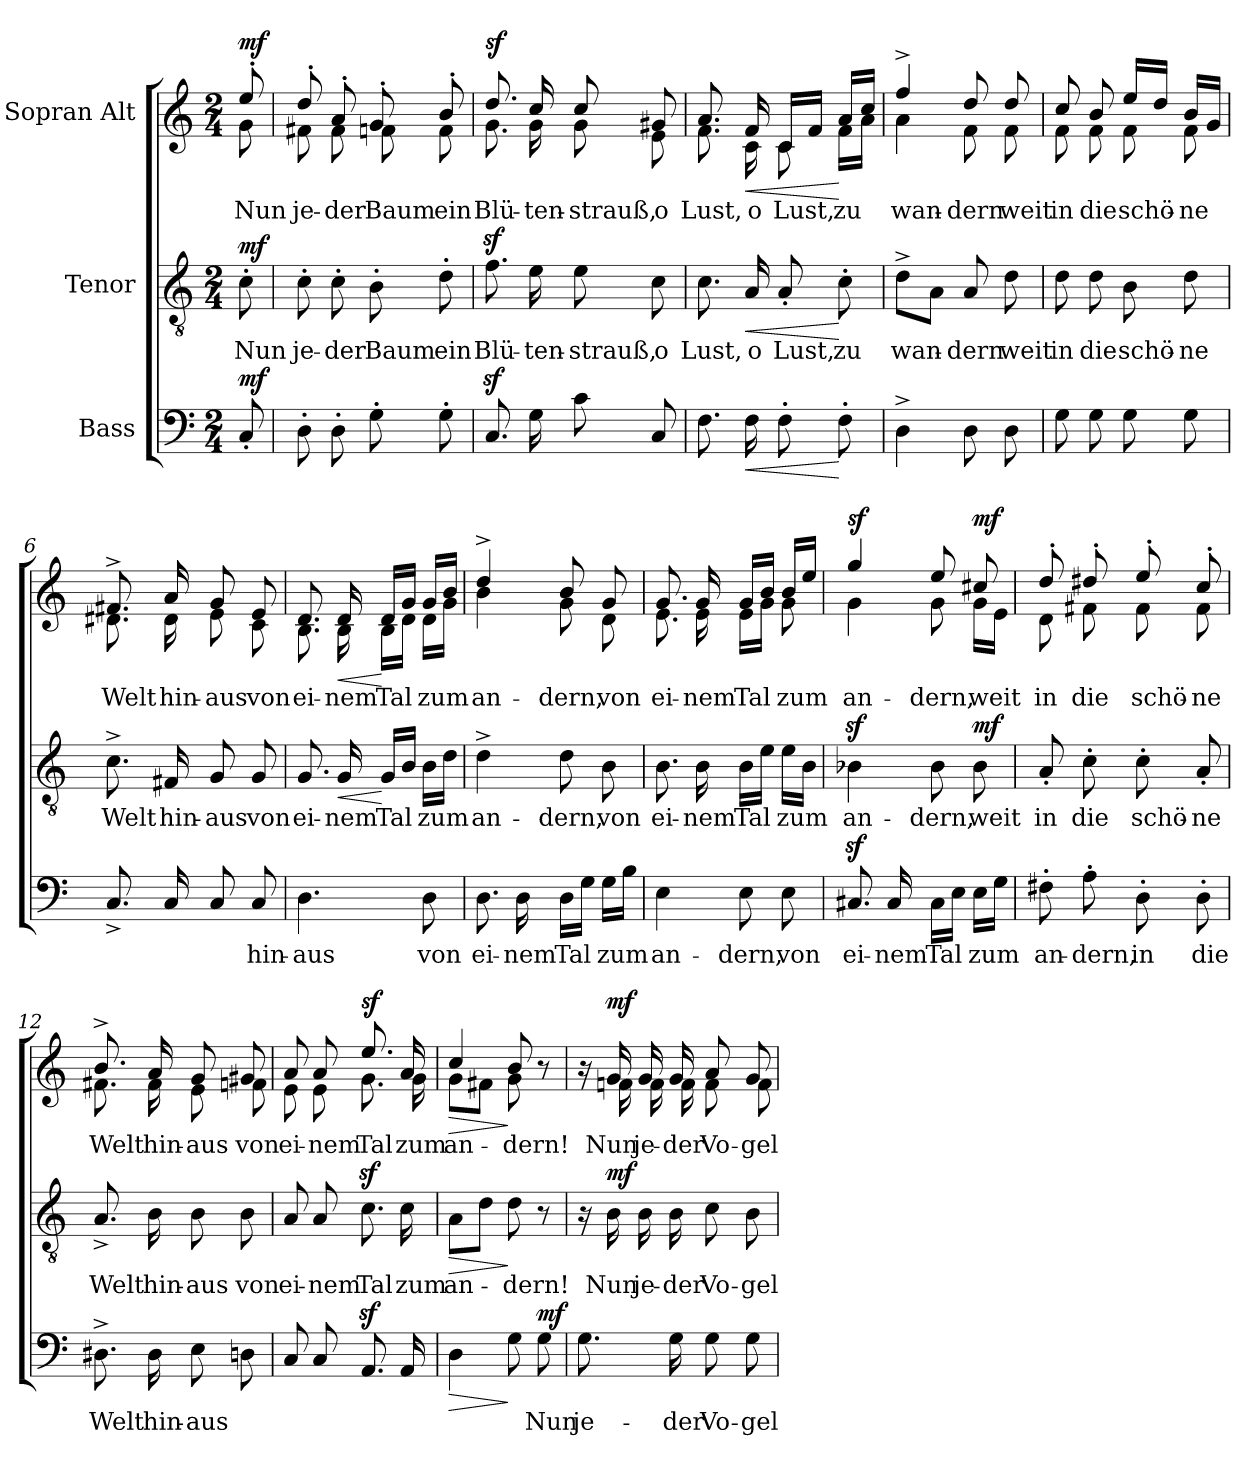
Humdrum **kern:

**kern	**text	**dynam	**kern	**text	**dynam	**kern	**text	**dynam
*part3	*part3	*part3	*part2	*part2	*part2	*part1	*part1	*part1
*staff3	*staff3	*staff3	*staff2	*staff2	*staff2	*staff1	*staff1	*staff1
*I"Bass	*	*	*I"Tenor	*	*	*I"Sopran Alt	*	*
*clefF4	*	*	*clefGv2	*	*	*clefG2	*	*
*k[]	*	*	*k[]	*	*	*k[]	*	*
*M2/4	*	*	*M2/4	*	*	*M2/4	*	*
=	=	=	=	=	=	=	=	=
!	!	!	!	!	!	!LO:TX:a:B:t=Leicht und belebt	!	!
!	!	!LO:DY:a	!	!LO:LY:b	!LO:DY:a	!	!LO:LY:b	!LO:DY:a
*	*	*	*	*	*	*^	*	*
8C'/	.	mf	8c'\	Nun	mf	8ee'/	8g\	Nun	mf
=1	=1	=1	=1	=1	=1	=1	=1	=1	=1
!	!	!	!	!LO:LY:b	!	!	!	!LO:LY:b	!
8D'\	.	.	8c'\	je-	.	8dd'/	8f#X\	je-	.
!	!	!	!	!LO:LY:b	!	!	!	!LO:LY:b	!
8D'\	.	.	8c'\	-der	.	8a'/	8f#\	-der	.
!	!	!	!	!LO:LY:b	!	!	!	!LO:LY:b	!
8G'\	.	.	8B'\	Baum	.	8g'/	8fn\	Baum	.
!	!	!	!	!LO:LY:b	!	!	!	!LO:LY:b	!
8G'\	.	.	8d'\	ein	.	8b'/	8f\	ein	.
=2	=2	=2	=2	=2	=2	=2	=2	=2	=2
!	!	!	!	!LO:LY:b	!	!	!	!LO:LY:b	!LO:DY:a
8.Cz>/	.	.	8.fz>\	Blü-	.	8.dd/	8.g\	Blü-	sf
!	!	!	!	!LO:LY:b	!	!	!	!LO:LY:b	!
16G\	.	.	16e\	-ten-	.	16cc/	16g\	-ten-	.
!	!	!	!	!LO:LY:b	!	!	!	!LO:LY:b	!
8c\	.	.	8e\	-strauß,	.	8cc/	8g\	-strauß,	.
!	!	!	!	!LO:LY:b	!	!	!	!LO:LY:b	!
8C/	.	.	8c\	o	.	8g#X/	8e\	o	.
!!LO:LB:g=z	!!
=3	=3	=3	=3	=3	=3	=3	=3	=3	=3
!	!	!	!	!LO:LY:b	!	!	!	!LO:LY:b	!
8.F\	.	.	8.c\	Lust,	.	8.a/	8.f\	Lust,	.
!	!	!LO:HP:b	!	!LO:LY:b	!LO:HP:b	!	!	!LO:LY:b	!LO:HP:b
16F\	.	<	16A/	o	<	16f/	16c\	o	<
!	!	!	!	!LO:LY:b	!	!	!	!LO:LY:b	!
8F'\	.	.	8A'/	Lust,	.	16c/LL	8c\	Lust,	.
.	.	.	.	.	.	16f/JJ	.	.	.
!	!	!	!	!LO:LY:b	!	!	!	!LO:LY:b	!
8F'\	.	[	8c'\	zu	[	16a/LL	16f\LL	zu	[
.	.	.	.	.	.	16cc/JJ	16a\JJ	.	.
=4	=4	=4	=4	=4	=4	=4	=4	=4	=4
!	!	!	!	!LO:LY:b	!	!	!	!LO:LY:b	!
4D^\	.	.	8d^\L	wan-	.	4ff^/	4a\	wan-	.
.	.	.	8A\J	.	.	.	.	.	.
!	!	!	!	!LO:LY:b	!	!	!	!LO:LY:b	!
8D\	.	.	8A/	-dern	.	8dd/	8f\	-dern	.
!	!	!	!	!LO:LY:b	!	!	!	!LO:LY:b	!
8D\	.	.	8d\	weit	.	8dd/	8f\	weit	.
=5	=5	=5	=5	=5	=5	=5	=5	=5	=5
!	!	!	!	!LO:LY:b	!	!	!	!LO:LY:b	!
8G\	.	.	8d\	in	.	8cc/	8f\	in	.
!	!	!	!	!LO:LY:b	!	!	!	!LO:LY:b	!
8G\	.	.	8d\	die	.	8b/	8f\	die	.
!	!	!	!	!LO:LY:b	!	!	!	!LO:LY:b	!
8G\	.	.	8B\	schö-	.	16ee/LL	8f\	schö-	.
.	.	.	.	.	.	16dd/JJ	.	.	.
!	!	!	!	!LO:LY:b	!	!	!	!LO:LY:b	!
8G\	.	.	8d\	-ne	.	16b/LL	8f\	-ne	.
.	.	.	.	.	.	16g/JJ	.	.	.
=6	=6	=6	=6	=6	=6	=6	=6	=6	=6
!	!	!	!	!LO:LY:b	!	!	!	!LO:LY:b	!
8.C^/	.	.	8.c^\	Welt	.	8.f#X^/	8.d#X\	Welt	.
!	!	!	!	!LO:LY:b	!	!	!	!LO:LY:b	!
16C/	.	.	16F#X/	hin-	.	16a/	16d#\	hin-	.
!	!	!	!	!LO:LY:b	!	!	!	!LO:LY:b	!
8C/	.	.	8G/	-aus	.	8g/	8e\	-aus	.
!	!LO:LY:b	!	!	!LO:LY:b	!	!	!	!LO:LY:b	!
8C/	hin-	.	8G/	von	.	8e/	8c\	von	.
!!LO:LB:g=z	!!
=7	=7	=7	=7	=7	=7	=7	=7	=7	=7
!	!LO:LY:b	!	!	!LO:LY:b	!	!	!	!LO:LY:b	!
4.D\	-aus	.	8.G/	ei-	.	8.d/	8.B\	ei-	.
!	!	!	!	!LO:LY:b	!LO:HP:b	!	!	!LO:LY:b	!LO:HP:b
.	.	.	16G/	-nem	<	16d/	16B\	-nem	<
!	!	!	!	!LO:LY:b	!	!	!	!LO:LY:b	!
.	.	.	16G/LL	Tal	[	16d/LL	16B\LL	Tal	[
.	.	.	16B/JJ	.	.	16g/JJ	16d\JJ	.	.
!	!LO:LY:b	!	!	!LO:LY:b	!	!	!	!LO:LY:b	!
8D\	von	.	16B\LL	zum	.	16g/LL	16d\LL	-zum	.
.	.	.	16d\JJ	.	.	16b/JJ	16g\JJ	.	.
=8	=8	=8	=8	=8	=8	=8	=8	=8	=8
!	!LO:LY:b	!	!	!LO:LY:b	!	!	!	!LO:LY:b	!
8.D\	ei-	.	4d^\	an-	.	4dd^/	4b\	an-	.
!	!LO:LY:b	!	!	!	!	!	!	!	!
16D\	-nem	.	.	.	.	.	.	.	.
!	!LO:LY:b	!	!	!LO:LY:b	!	!	!	!LO:LY:b	!
16D\LL	Tal	.	8d\	-dern,	.	8b/	8g\	-dern,	.
16G\JJ	.	.	.	.	.	.	.	.	.
!	!LO:LY:b	!	!	!LO:LY:b	!	!	!	!LO:LY:b	!
16G\LL	-zum	.	8B\	von	.	8g/	8d\	von	.
16B\JJ	.	.	.	.	.	.	.	.	.
=9	=9	=9	=9	=9	=9	=9	=9	=9	=9
!	!LO:LY:b	!	!	!LO:LY:b	!	!	!	!LO:LY:b	!
4E\	an-	.	8.B\	ei-	.	8.g/	8.e\	ei-	.
!	!	!	!	!LO:LY:b	!	!	!	!LO:LY:b	!
.	.	.	16B\	-nem	.	16g/	16e\	-nem	.
!	!LO:LY:b	!	!	!LO:LY:b	!	!	!	!LO:LY:b	!
8E\	-dern,	.	16B\LL	Tal	.	16g/LL	16e\LL	Tal	.
.	.	.	16e\JJ	.	.	16b/JJ	16g\JJ	.	.
!	!LO:LY:b	!	!	!LO:LY:b	!	!	!	!LO:LY:b	!
8E\	von	.	16e\LL	zum	.	16b/LL	8g\	zum	.
.	.	.	16B\JJ	.	.	16ee/JJ	.	.	.
=10	=10	=10	=10	=10	=10	=10	=10	=10	=10
!	!LO:LY:b	!	!	!LO:LY:b	!	!	!	!LO:LY:b	!LO:DY:a
8.C#Xz>/	ei-	.	4B-Xz>\	an-	.	4gg/	4g\	an-	sf
!	!LO:LY:b	!	!	!	!	!	!	!	!
16C#/	-nem	.	.	.	.	.	.	.	.
!	!LO:LY:b	!	!	!LO:LY:b	!	!	!	!LO:LY:b	!
16C#\LL	Tal	.	8B-\	-dern,	.	8ee/	8g\	-dern,	.
16E\JJ	.	.	.	.	.	.	.	.	.
!	!LO:LY:b	!	!	!LO:LY:b	!LO:DY:a	!	!	!LO:LY:b	!LO:DY:a
16E\LL	-zum	.	8B-\	weit	mf	8cc#X/	16g\LL	weit	mf
16G\JJ	.	.	.	.	.	.	16e\JJ	.	.
!!LO:LB:g=z	!!
=11	=11	=11	=11	=11	=11	=11	=11	=11	=11
!	!LO:LY:b	!	!	!LO:LY:b	!	!	!	!LO:LY:b	!
8F#X'\	an-	.	8A'/	in	.	8dd'/	8d\	in	.
!	!LO:LY:b	!	!	!LO:LY:b	!	!	!	!LO:LY:b	!
8A'\	-dern,	.	8c'\	die	.	8dd#X'/	8f#X\	die	.
!	!LO:LY:b	!	!	!LO:LY:b	!	!	!	!LO:LY:b	!
8D'\	in	.	8c'\	schö-	.	8ee'/	8f#\	schö-	.
!	!LO:LY:b	!	!	!LO:LY:b	!	!	!	!LO:LY:b	!
8D'\	die	.	8A'/	-ne	.	8cc'/	8f#\	-ne	.
=12	=12	=12	=12	=12	=12	=12	=12	=12	=12
!	!LO:LY:b	!	!	!LO:LY:b	!	!	!	!LO:LY:b	!
8.D#X^\	Welt	.	8.A^/	Welt	.	8.b^/	8.f#X\	Welt	.
!	!LO:LY:b	!	!	!LO:LY:b	!	!	!	!LO:LY:b	!
16D#\	hin-	.	16B\	hin-	.	16a/	16f#\	hin-	.
!	!LO:LY:b	!	!	!LO:LY:b	!	!	!	!LO:LY:b	!
8E\	-aus	.	8B\	-aus	.	8g/	8e\	-aus	.
!	!	!	!	!LO:LY:b	!	!	!	!LO:LY:b	!
8Dn\	.	.	8B\	von	.	8g#X/	8fn\	von	.
=13	=13	=13	=13	=13	=13	=13	=13	=13	=13
!	!	!	!	!LO:LY:b	!	!	!	!LO:LY:b	!
8C/	.	.	8A/	ei-	.	8a/	8e\	ei-	.
!	!	!	!	!LO:LY:b	!	!	!	!LO:LY:b	!
8C/	.	.	8A/	-nem	.	8a/	8e\	-nem	.
!	!	!	!	!LO:LY:b	!	!	!	!LO:LY:b	!LO:DY:a
8.AAz>/	.	.	8.cz>\	Tal	.	8.ee/	8.g\	Tal	sf
!	!	!	!	!LO:LY:b	!	!	!	!LO:LY:b	!
16AA/	.	.	16c\	zum	.	16a/	16g\	zum	.
=14	=14	=14	=14	=14	=14	=14	=14	=14	=14
!	!	!LO:HP:b	!	!LO:LY:b	!LO:HP:b	!	!	!LO:LY:b	!LO:HP:b
4D\	.	>	8A\L	an-	>	4cc/	8g\L	an-	>
.	.	.	8d\J	.	.	.	8f#X\J	.	.
!	!	!	!	!LO:LY:b	!	!	!	!LO:LY:b	!
8G\	.	]	8d\	-dern!	]	8b/	8g\	-dern!	]
!	!LO:LY:b	!LO:DY:a	!	!	!	!	!	!	!
8G\	Nun	mf	8r	.	.	8r	8ryy	.	.
!!LO:PB:g=z	!!
=15	=15	=15	=15	=15	=15	=15	=15	=15	=15
!	!LO:LY:b	!	!	!	!	!	!	!	!
8.G\	je-	.	16r	.	.	16r	16ryy	.	.
!	!	!	!	!LO:LY:b	!LO:DY:a	!	!	!LO:LY:b	!LO:DY:a
.	.	.	16B\	Nun	mf	16g/	16fn\	Nun	mf
!	!	!	!	!LO:LY:b	!	!	!	!LO:LY:b	!
.	.	.	16B\	je-	.	16g/	16f\	je-	.
!	!LO:LY:b	!	!	!LO:LY:b	!	!	!	!LO:LY:b	!
16G\	-der	.	16B\	-der	.	16g/	16f\	-der	.
!	!LO:LY:b	!	!	!LO:LY:b	!	!	!	!LO:LY:b	!
8G\	Vo-	.	8c\	Vo-	.	8a/	8f\	Vo-	.
!	!LO:LY:b	!	!	!LO:LY:b	!	!	!	!LO:LY:b	!
8G\	-gel	.	8B\	-gel	.	8g/	8f\	-gel	.
*	*	*	*	*	*	*v	*v	*	*
=	=	=	=	=	=	=	=	=
*-	*-	*-	*-	*-	*-	*-	*-	*-
